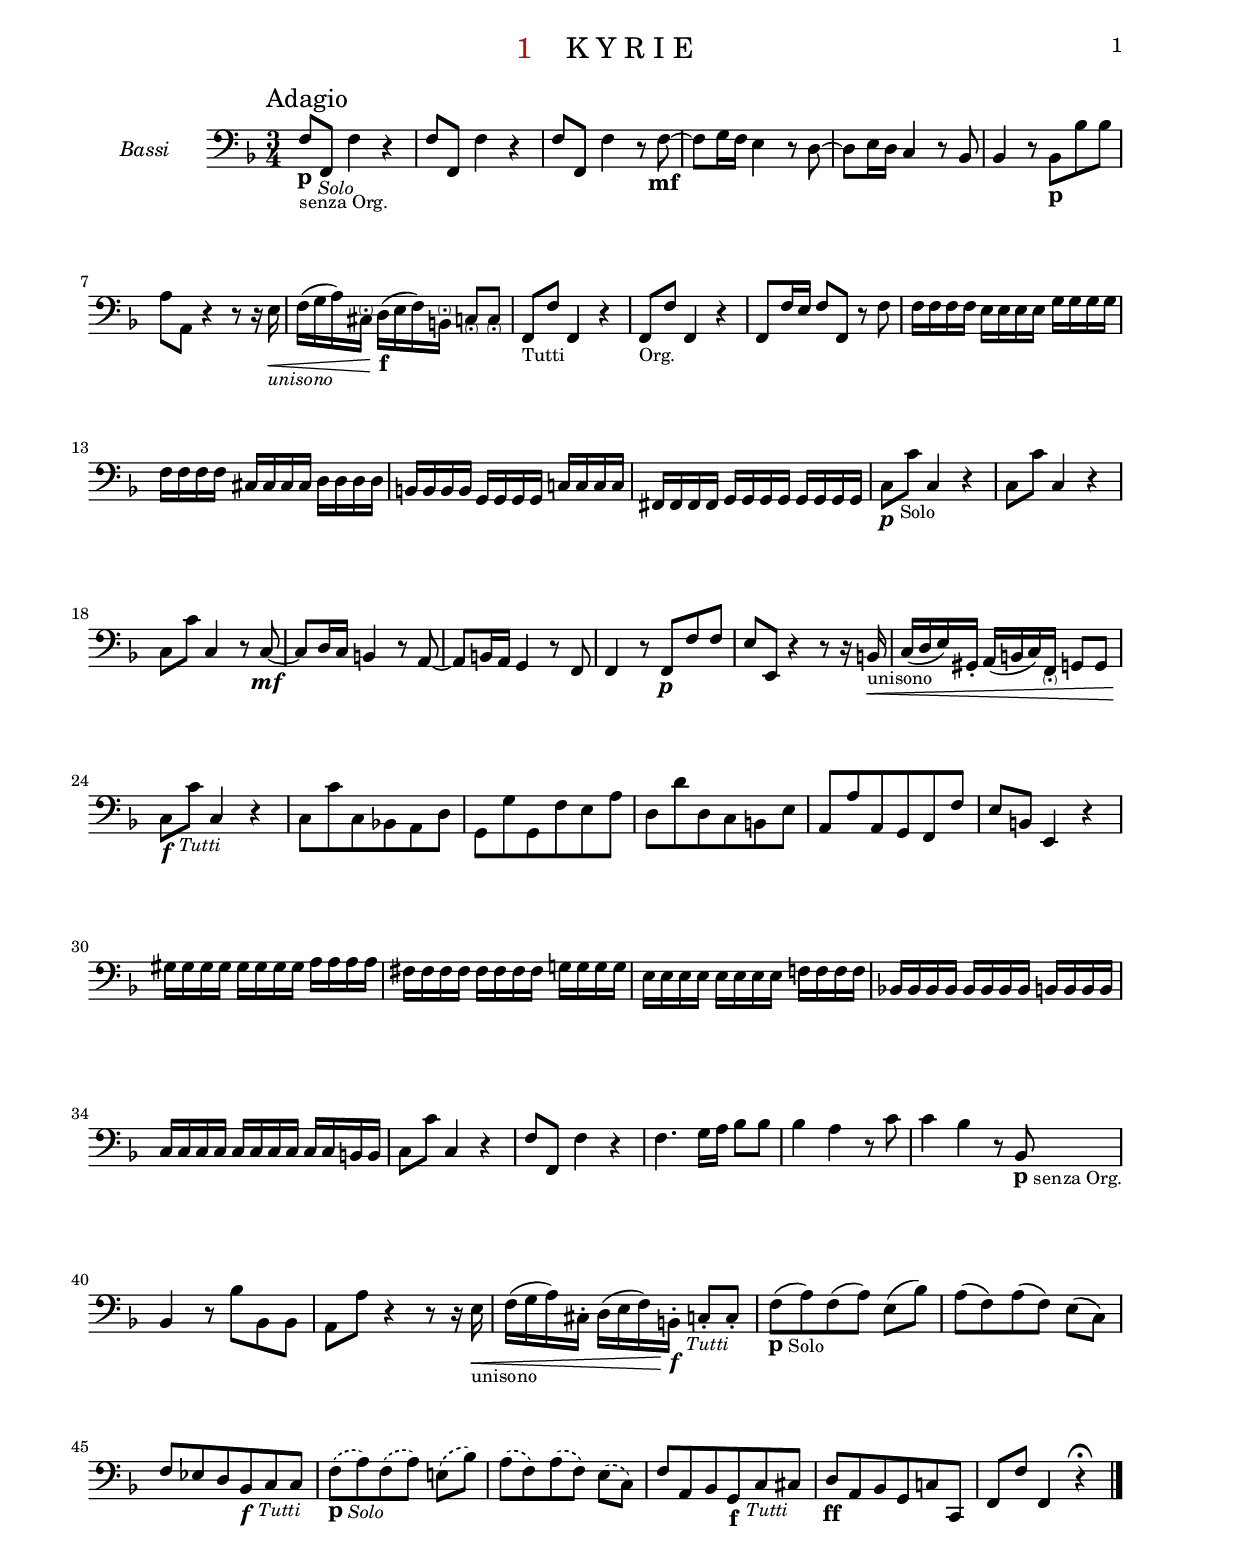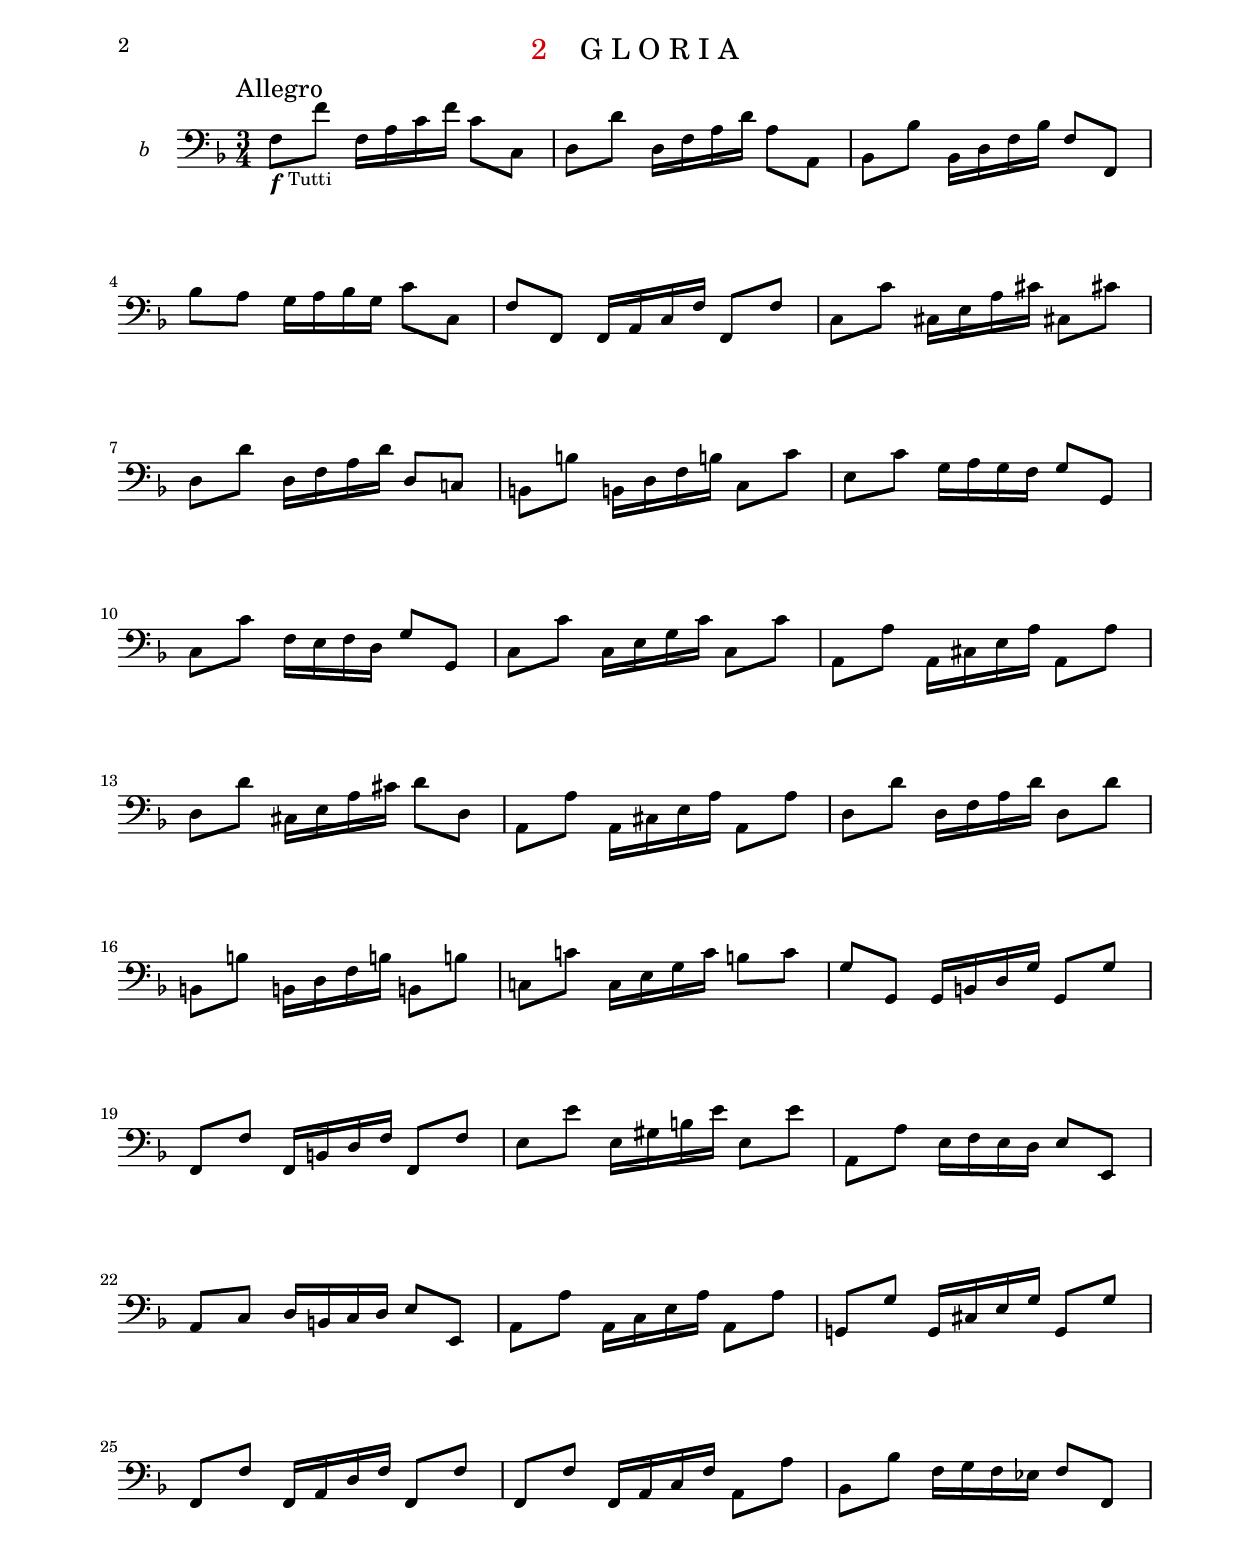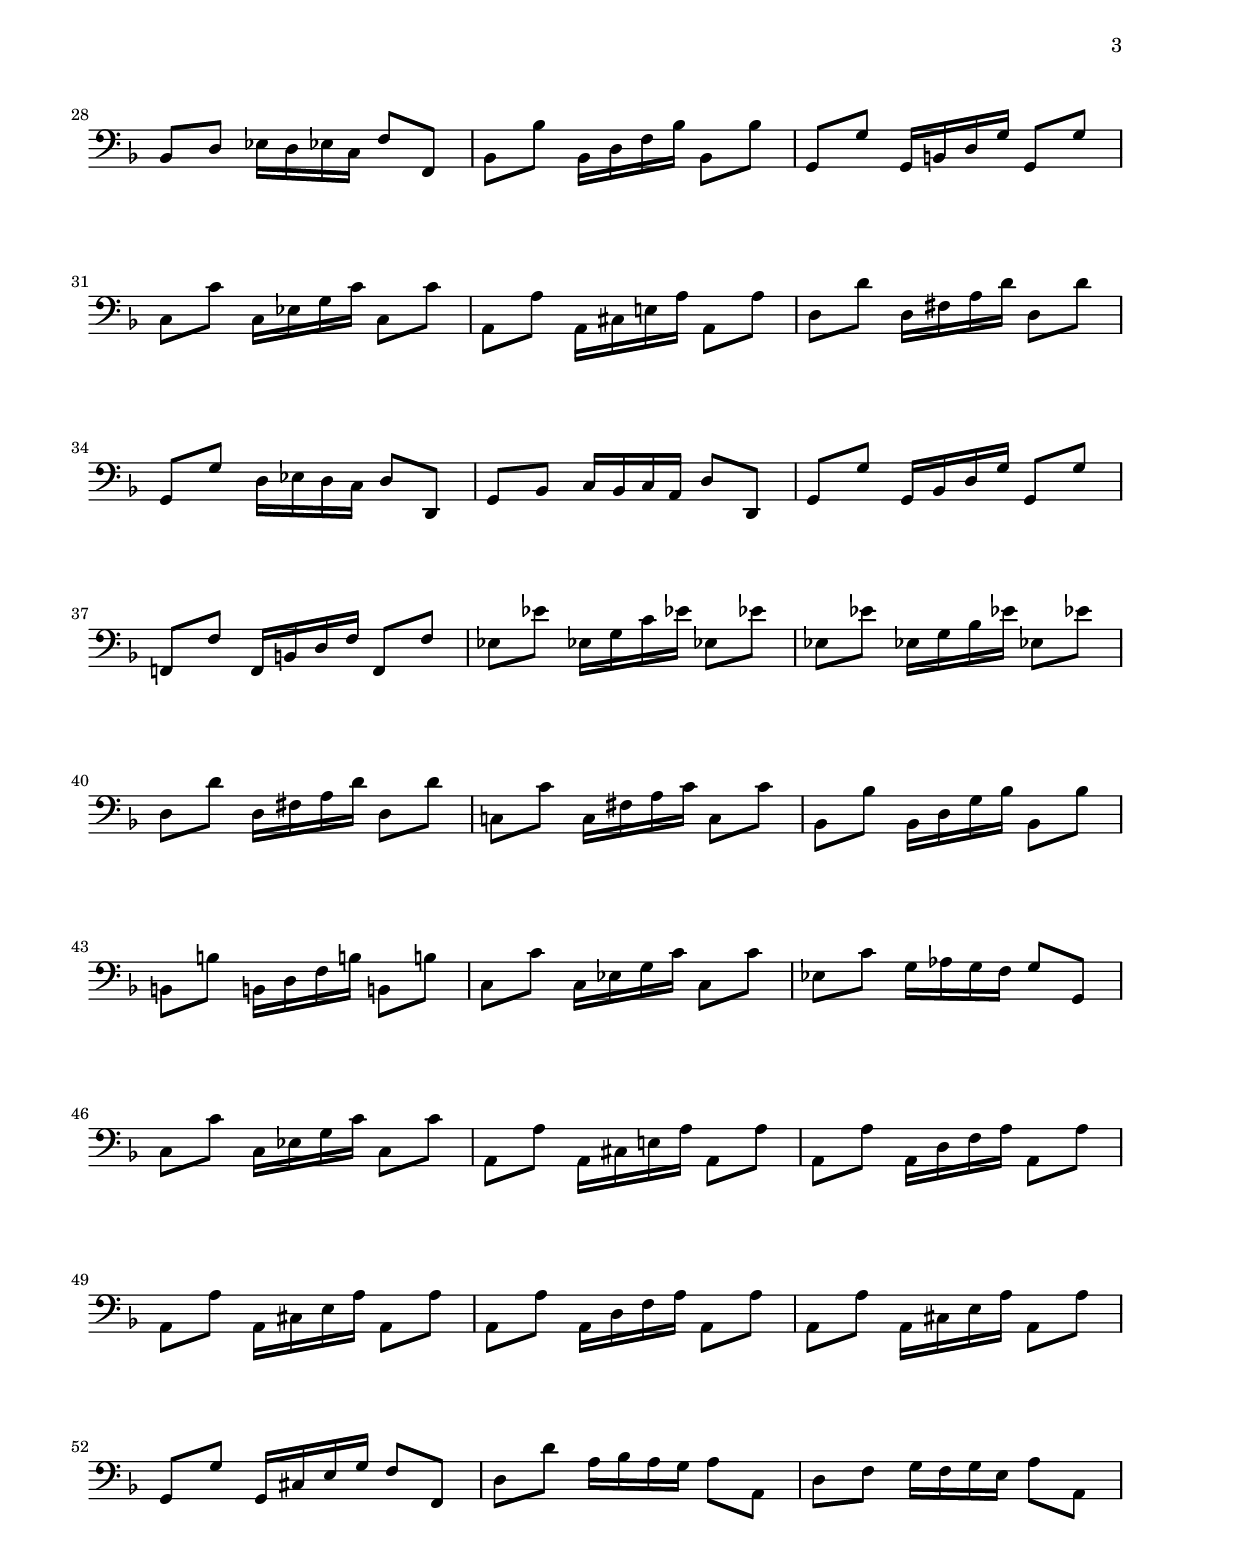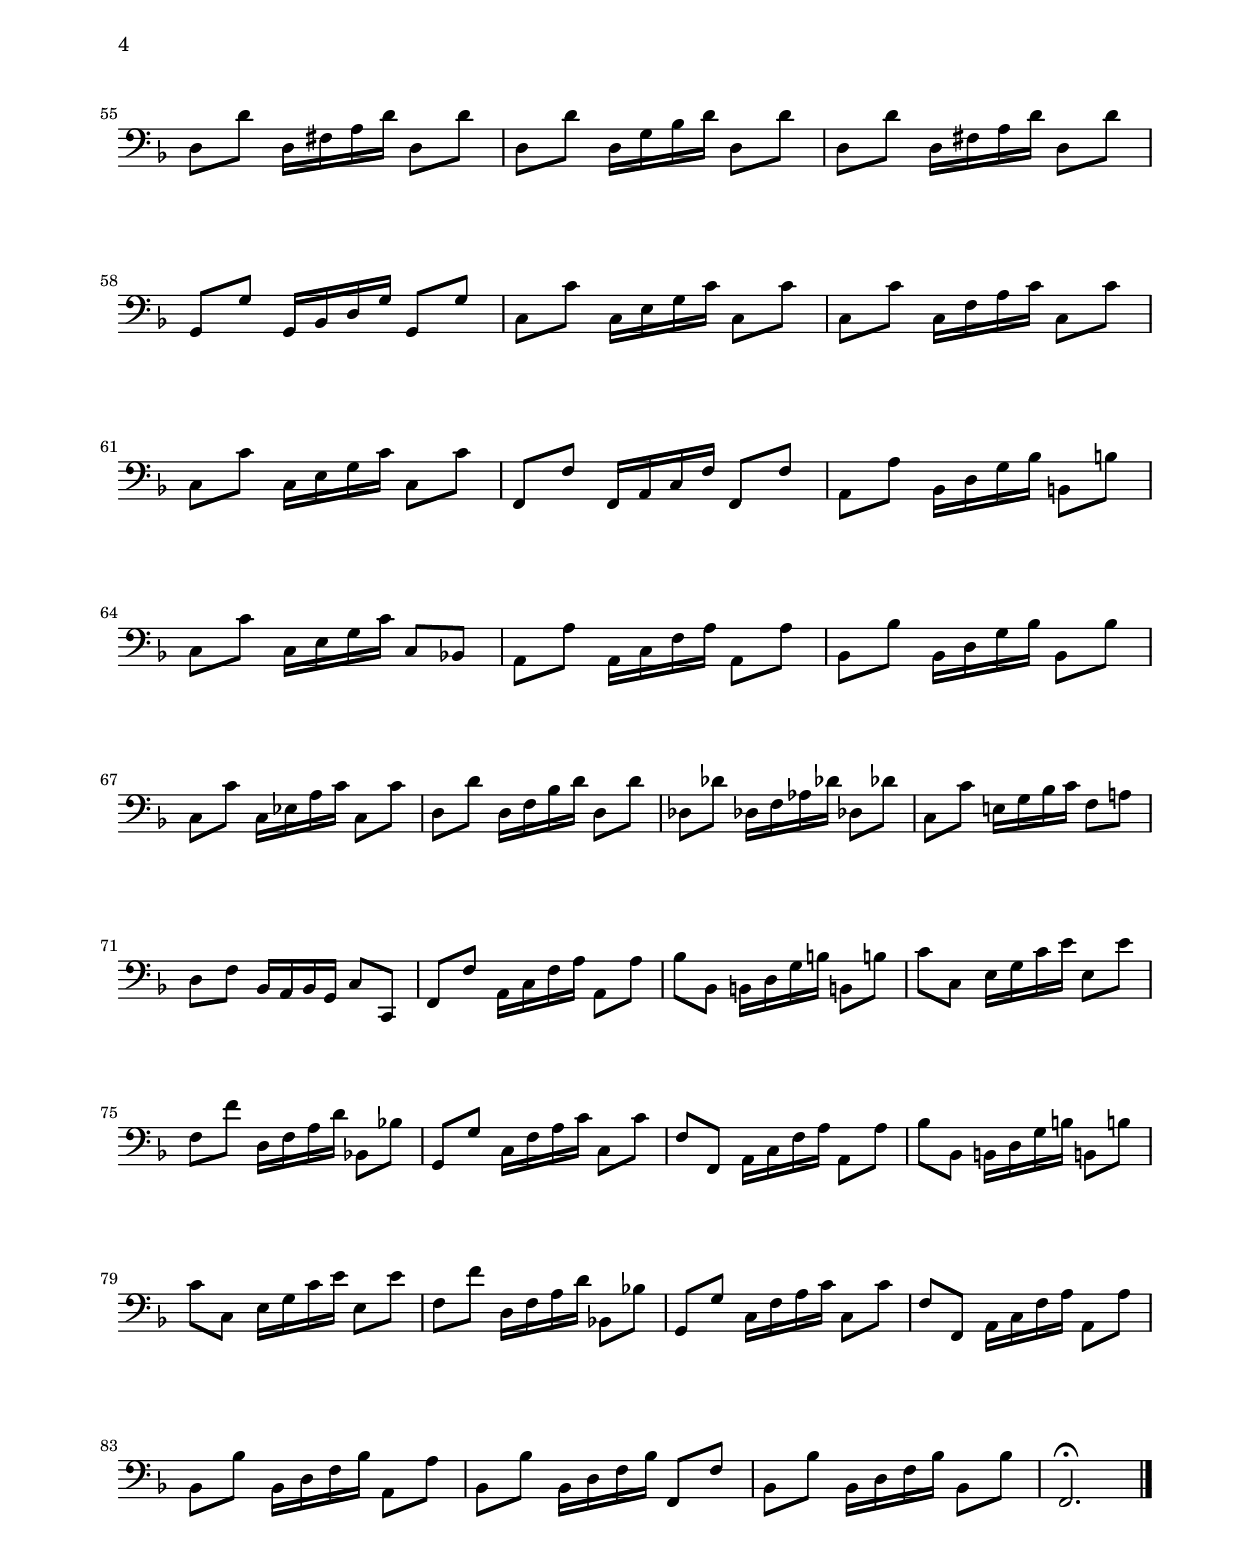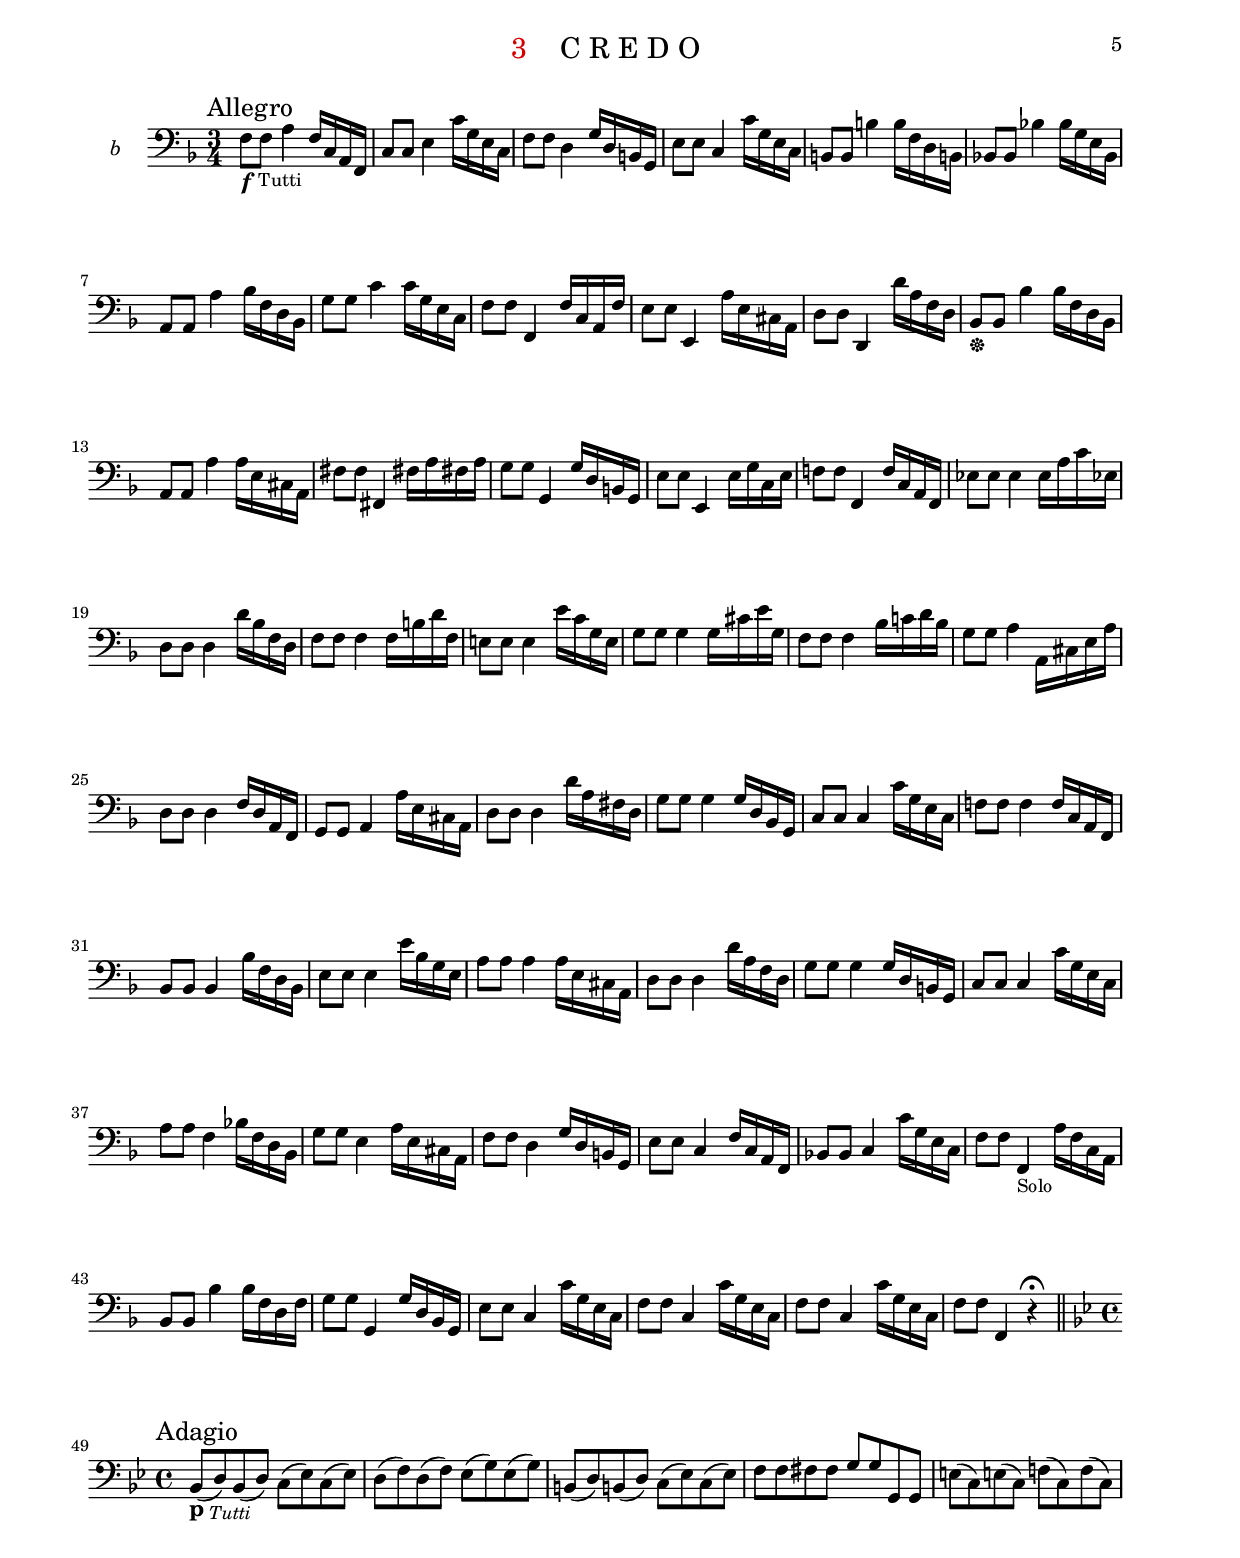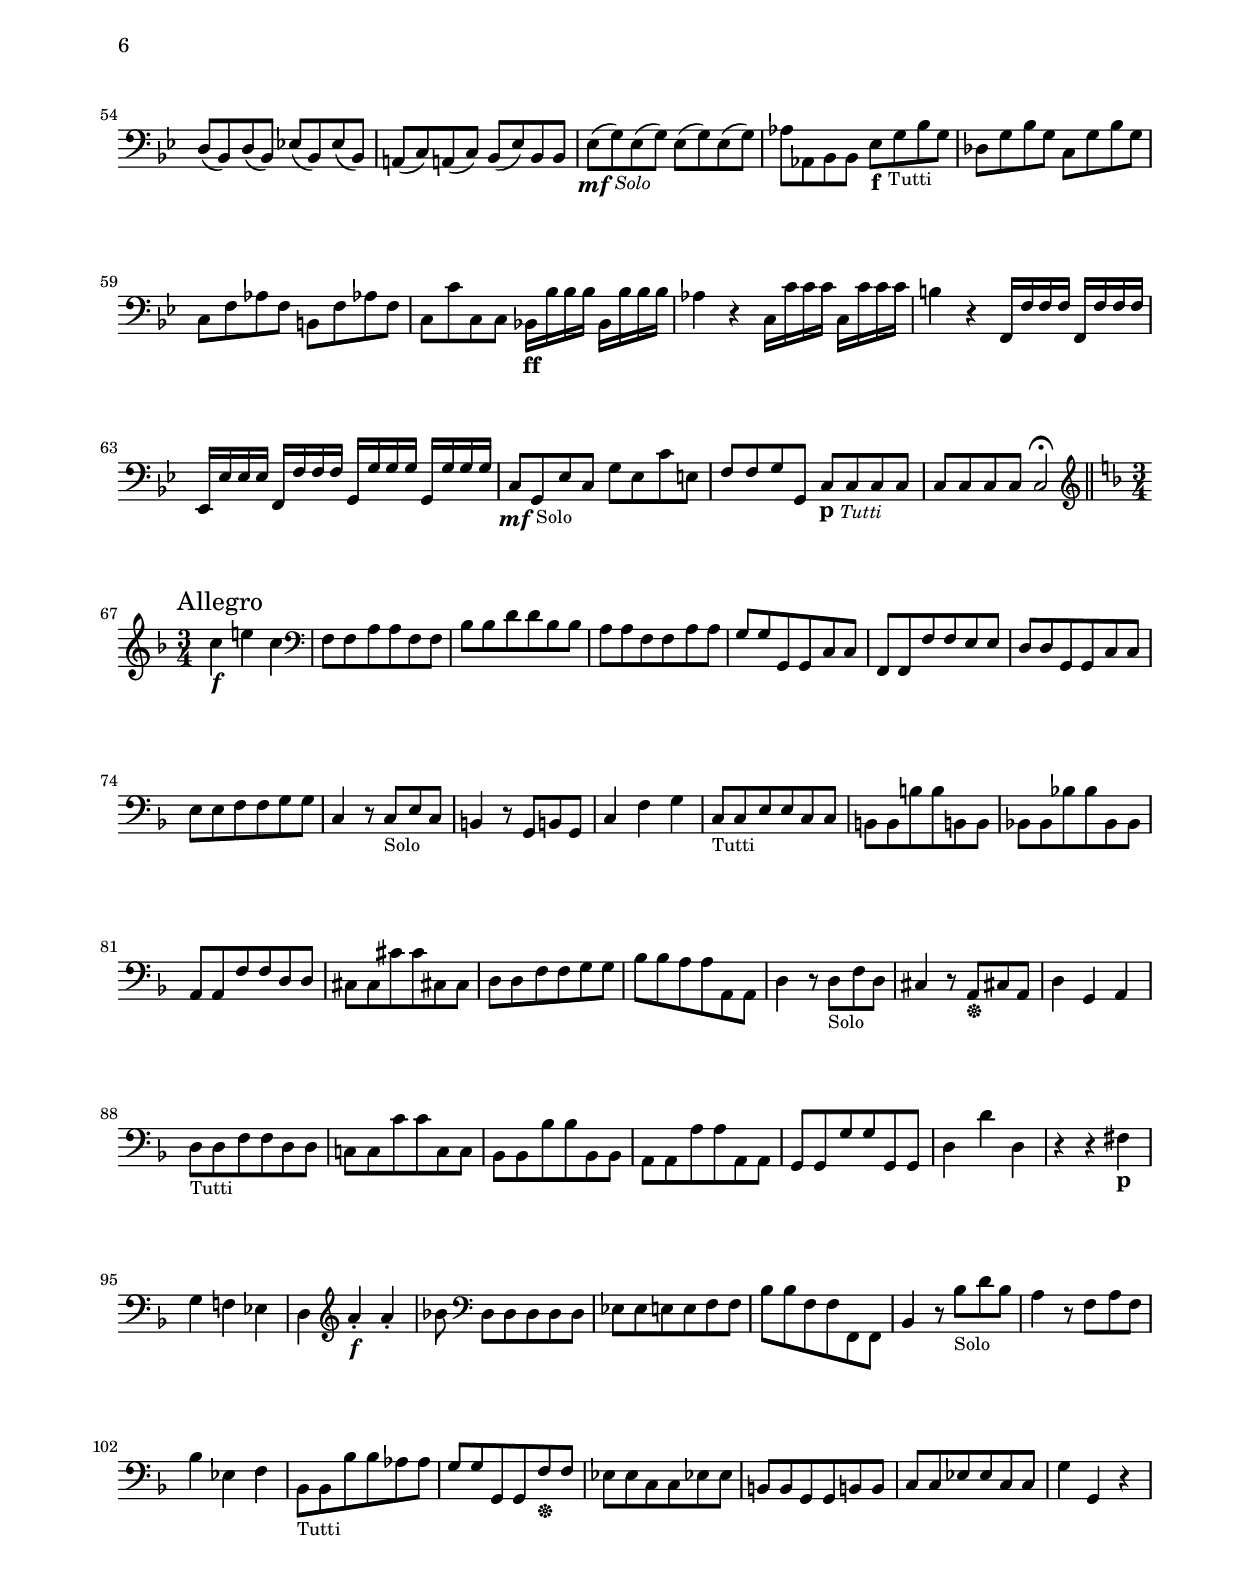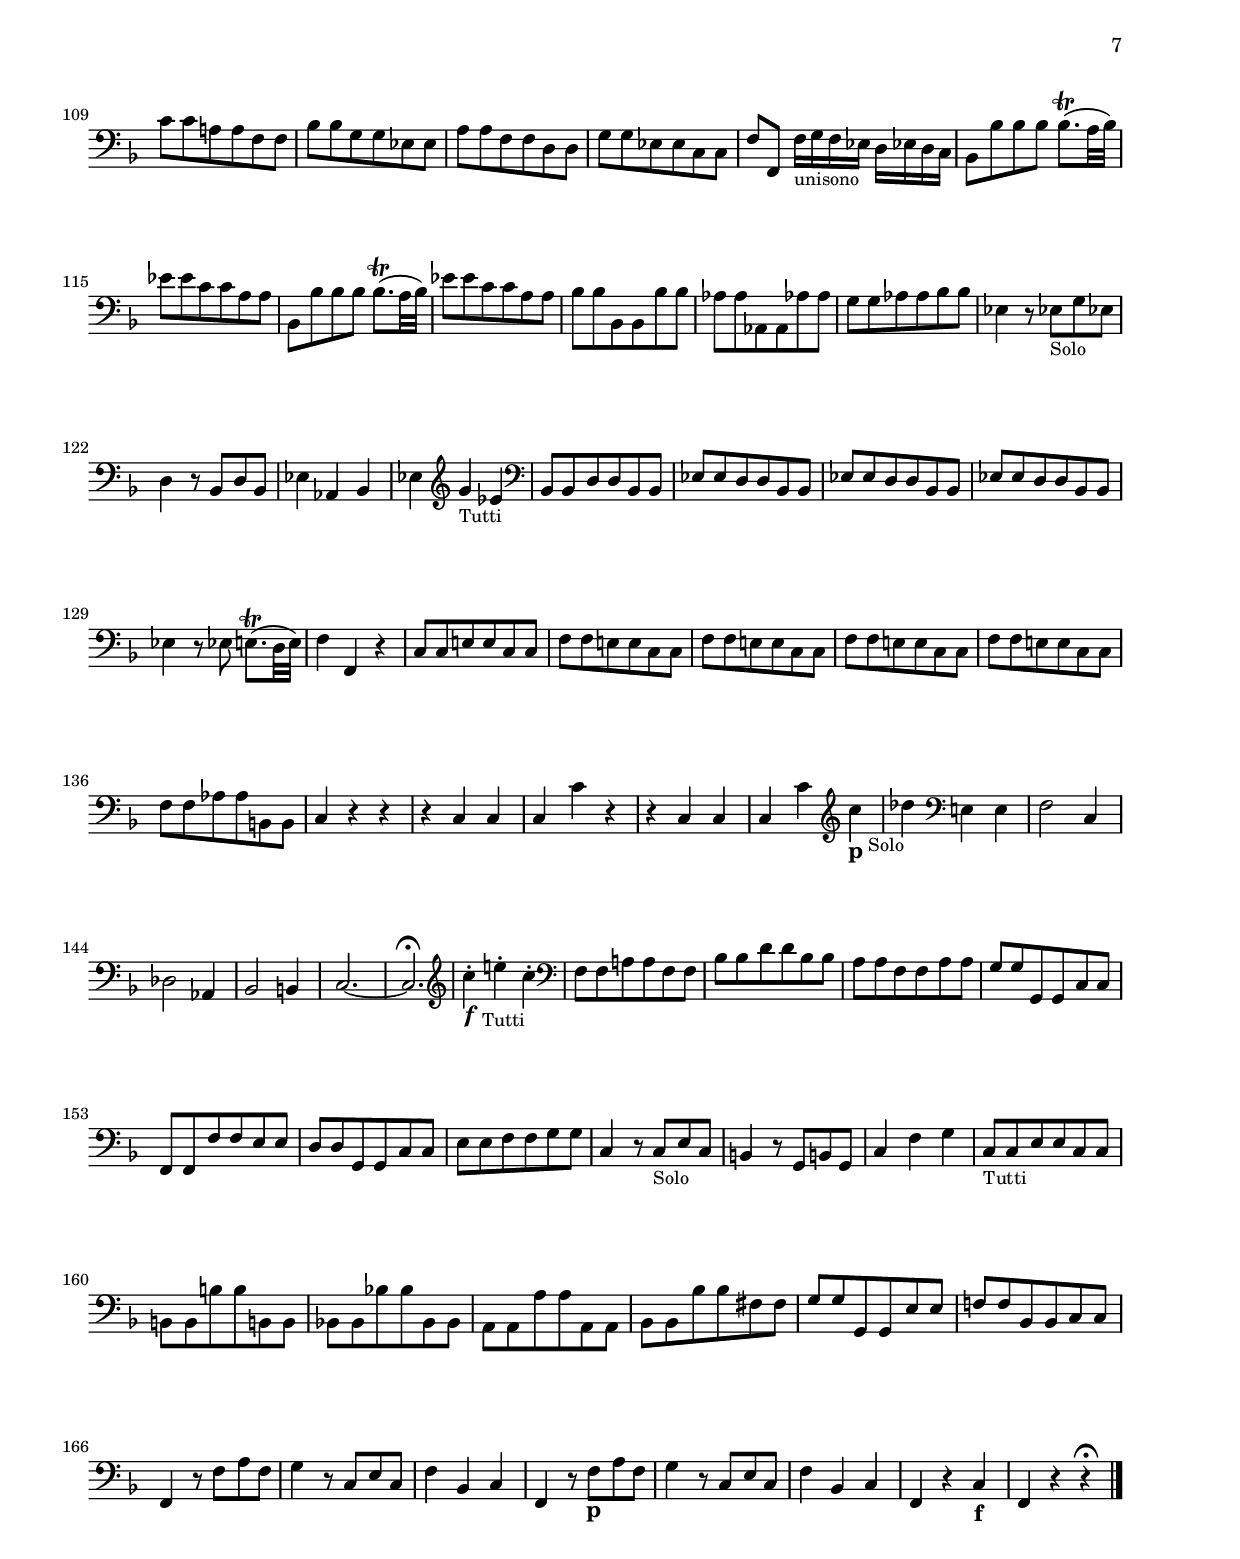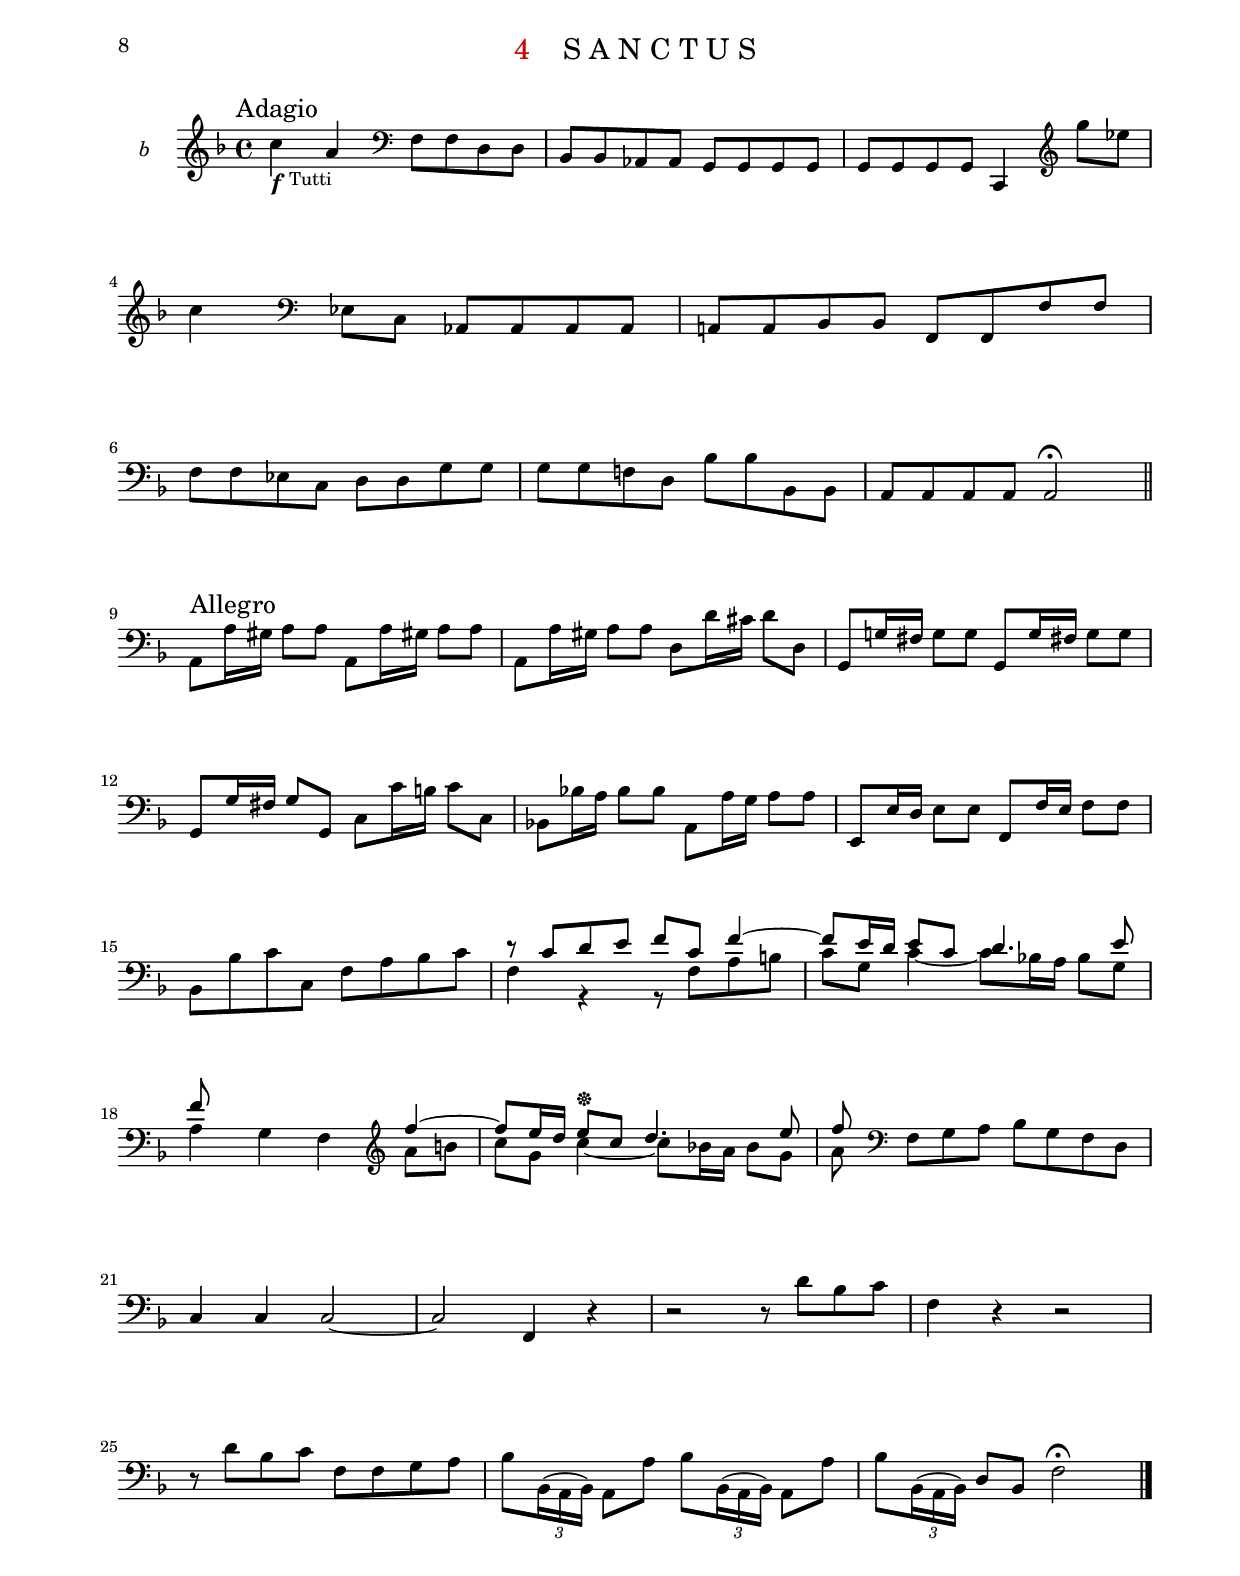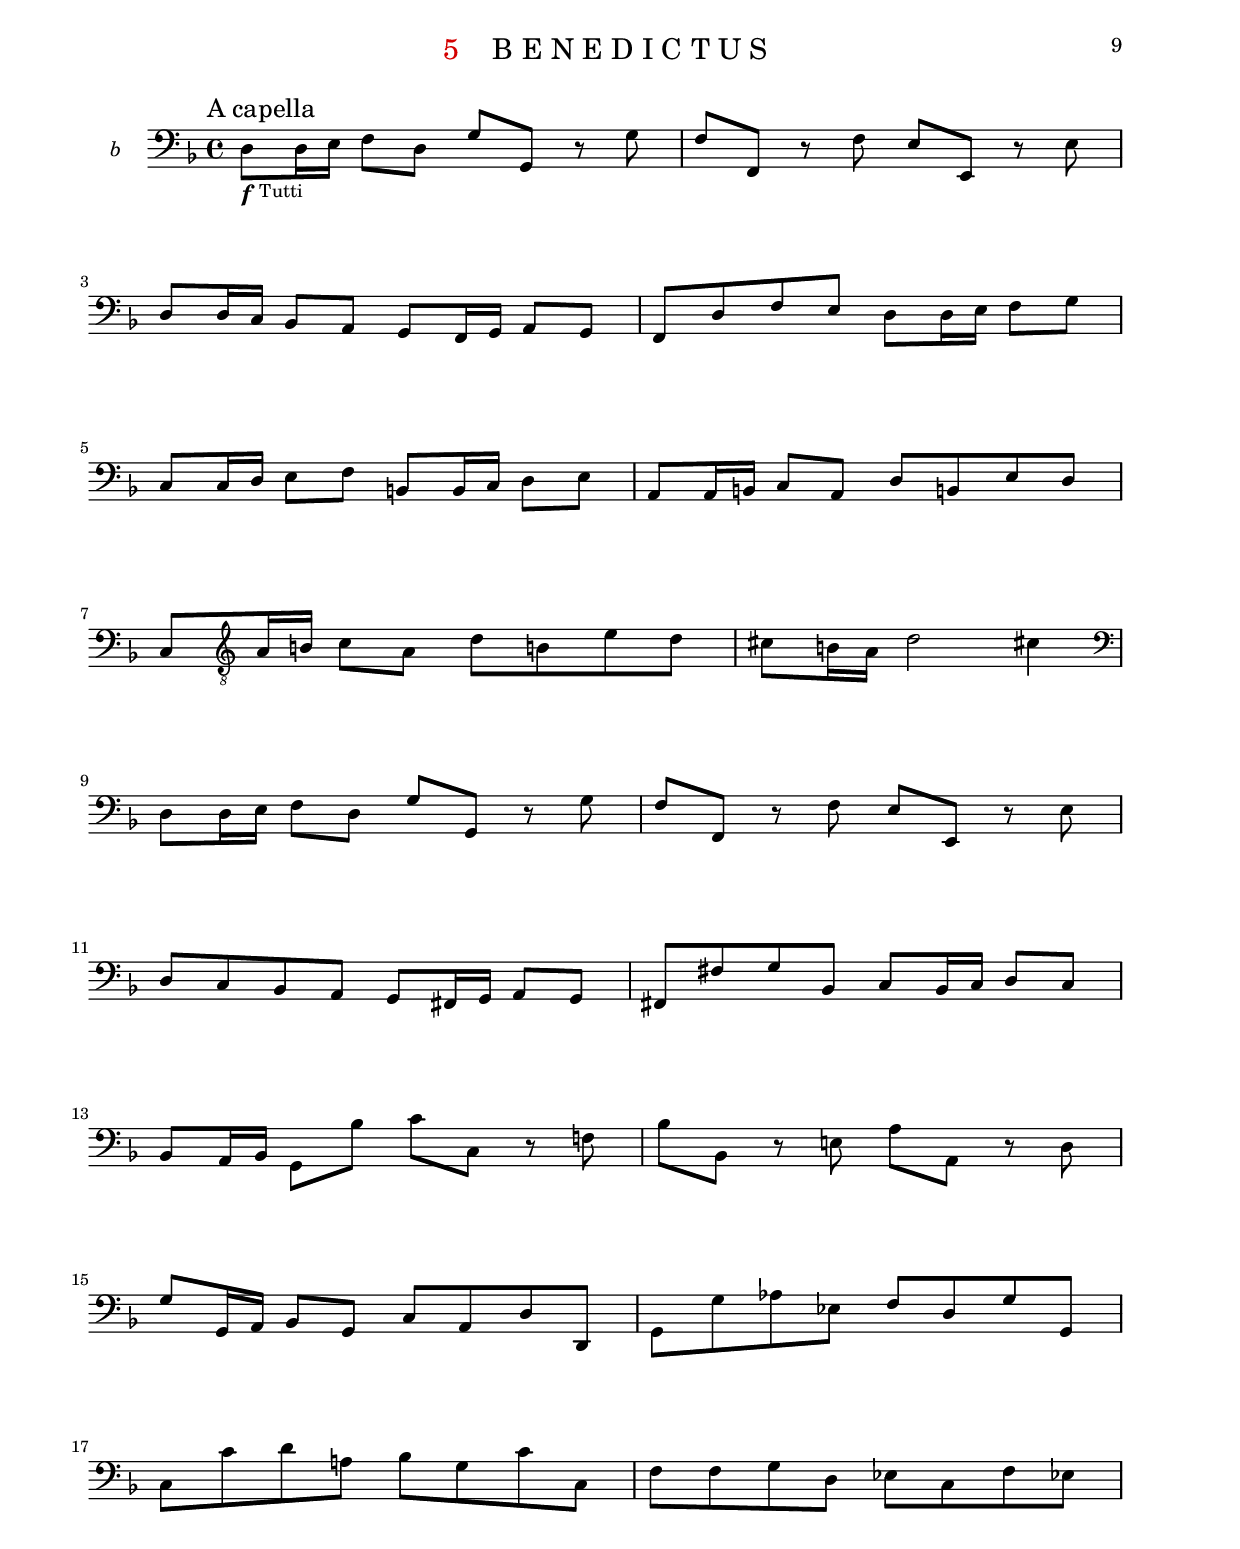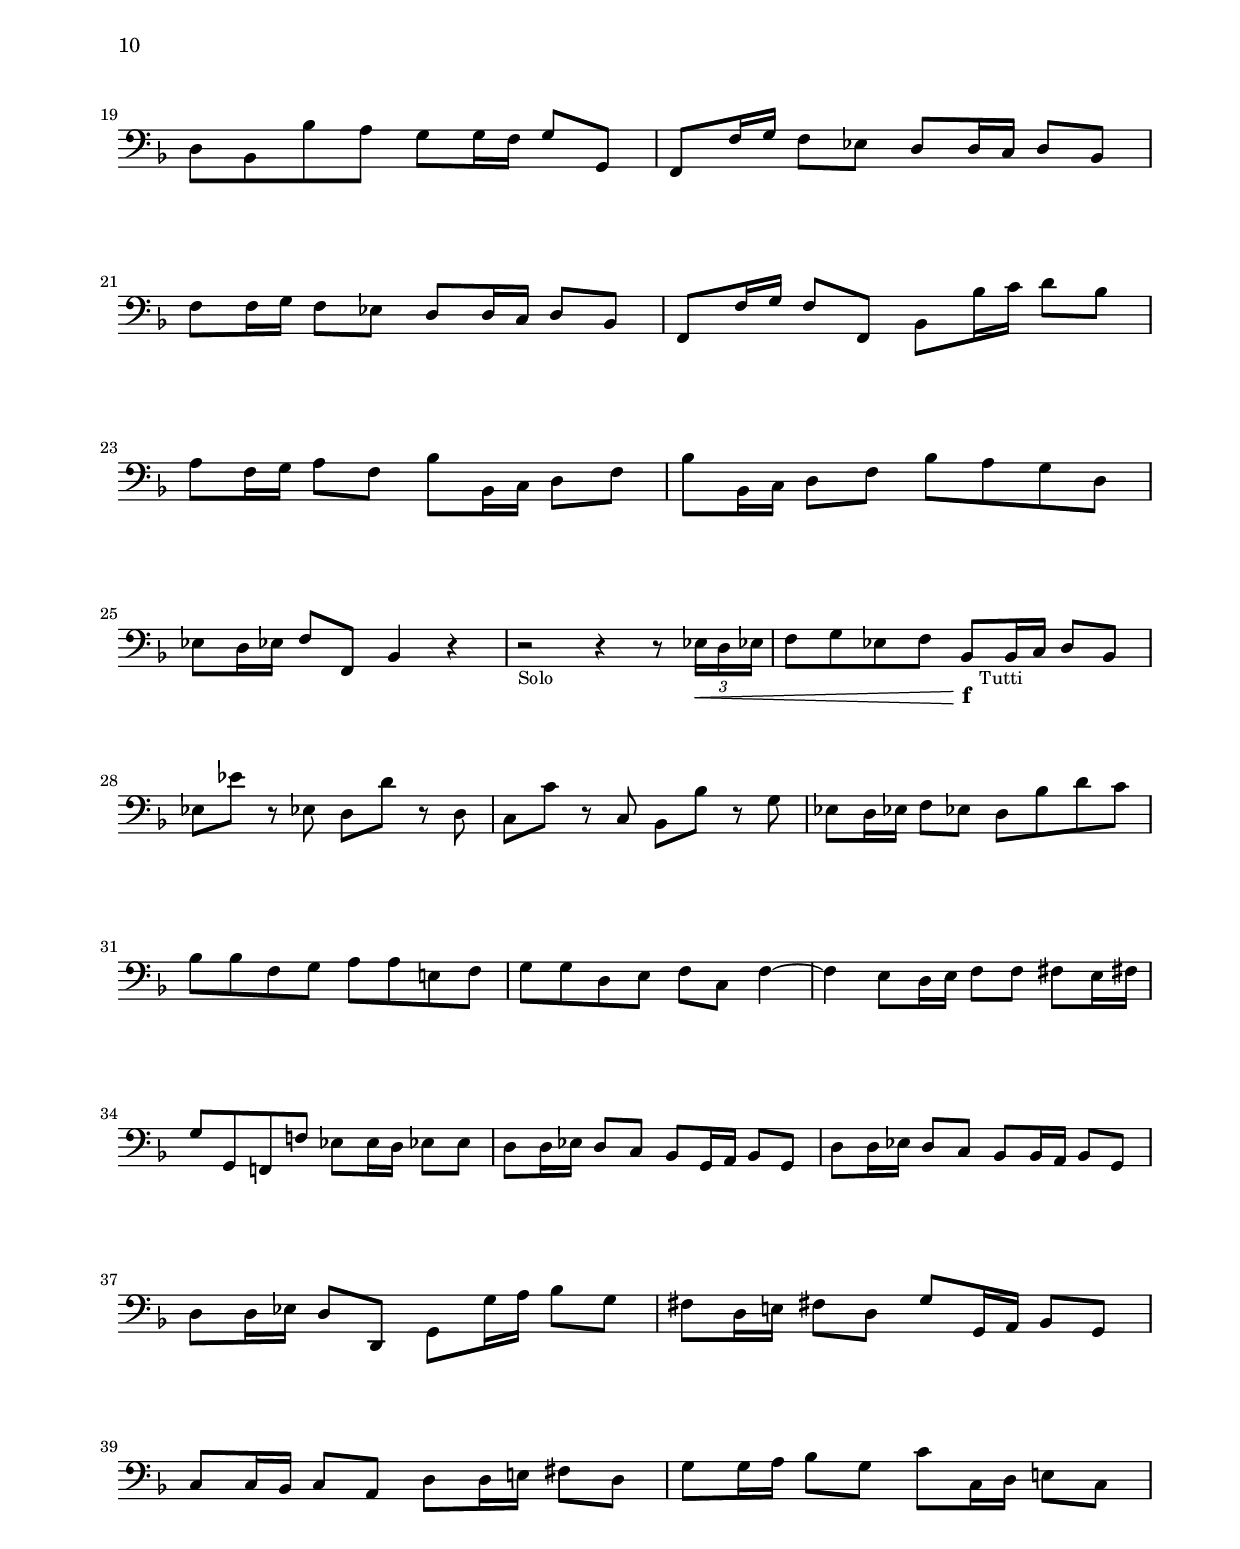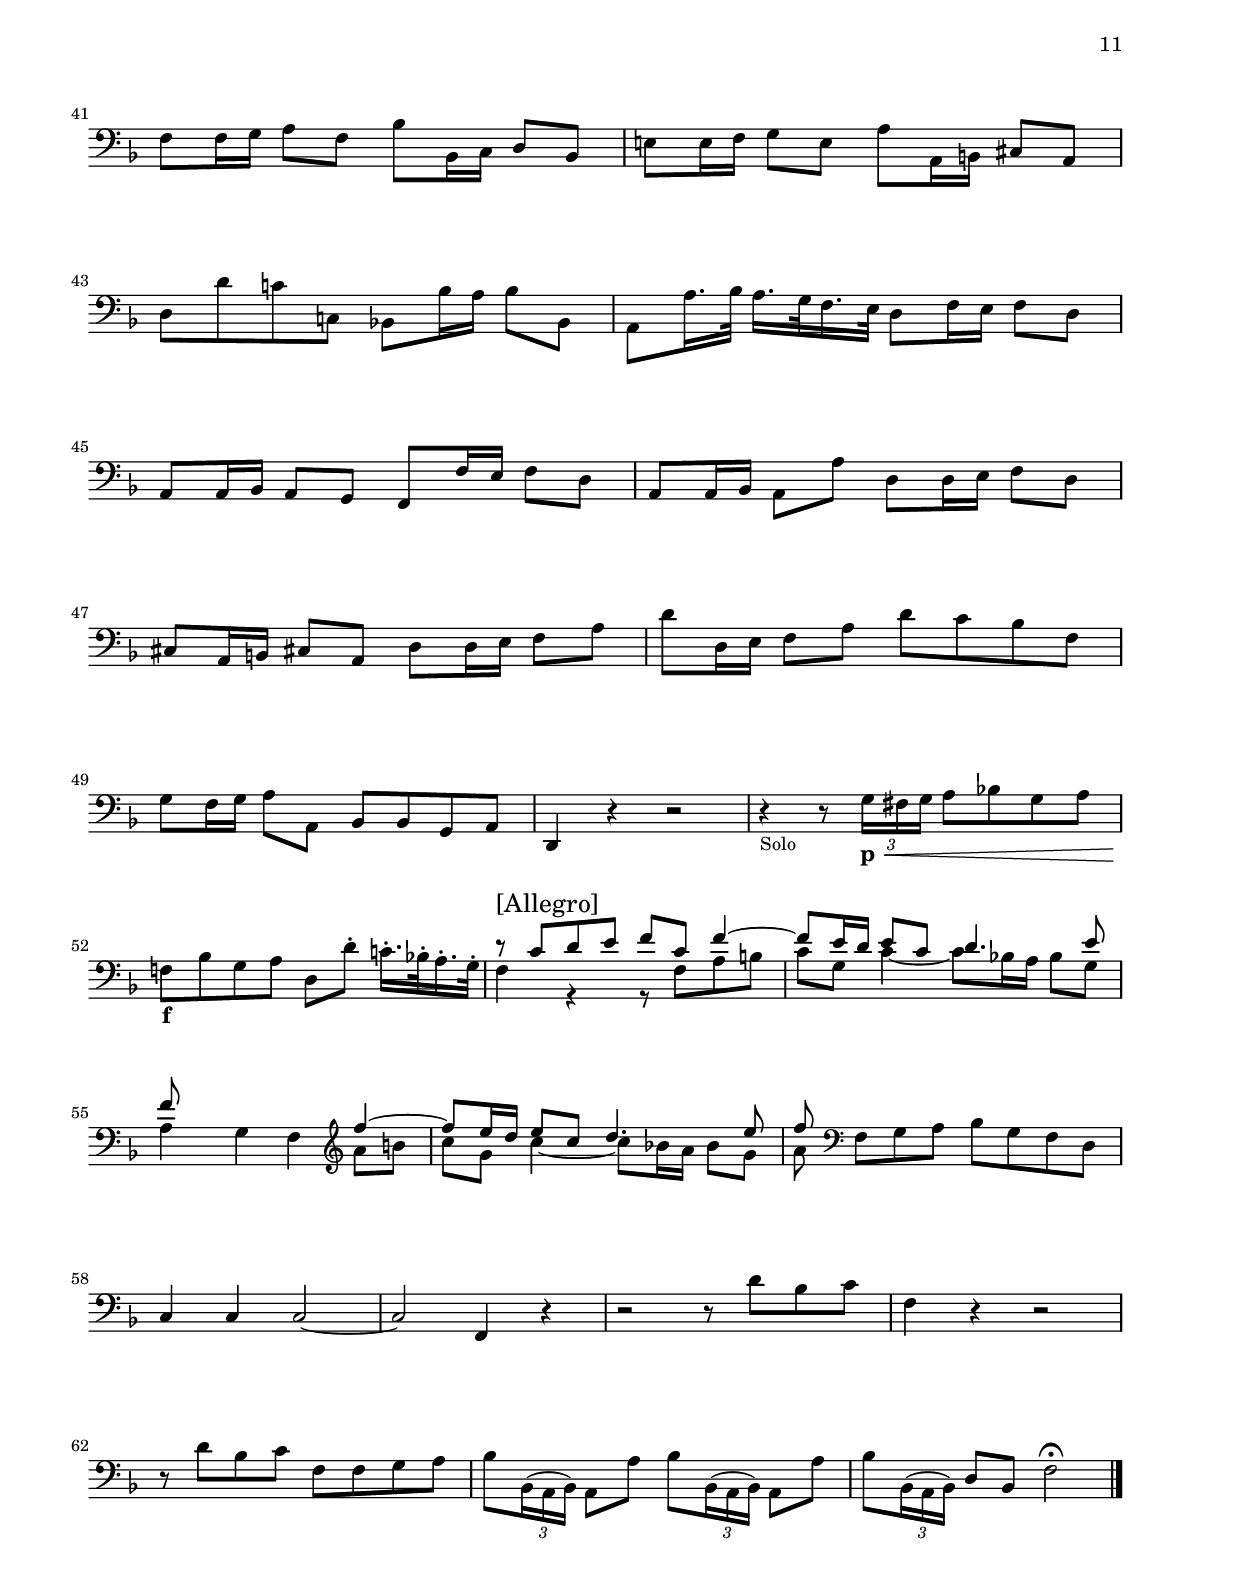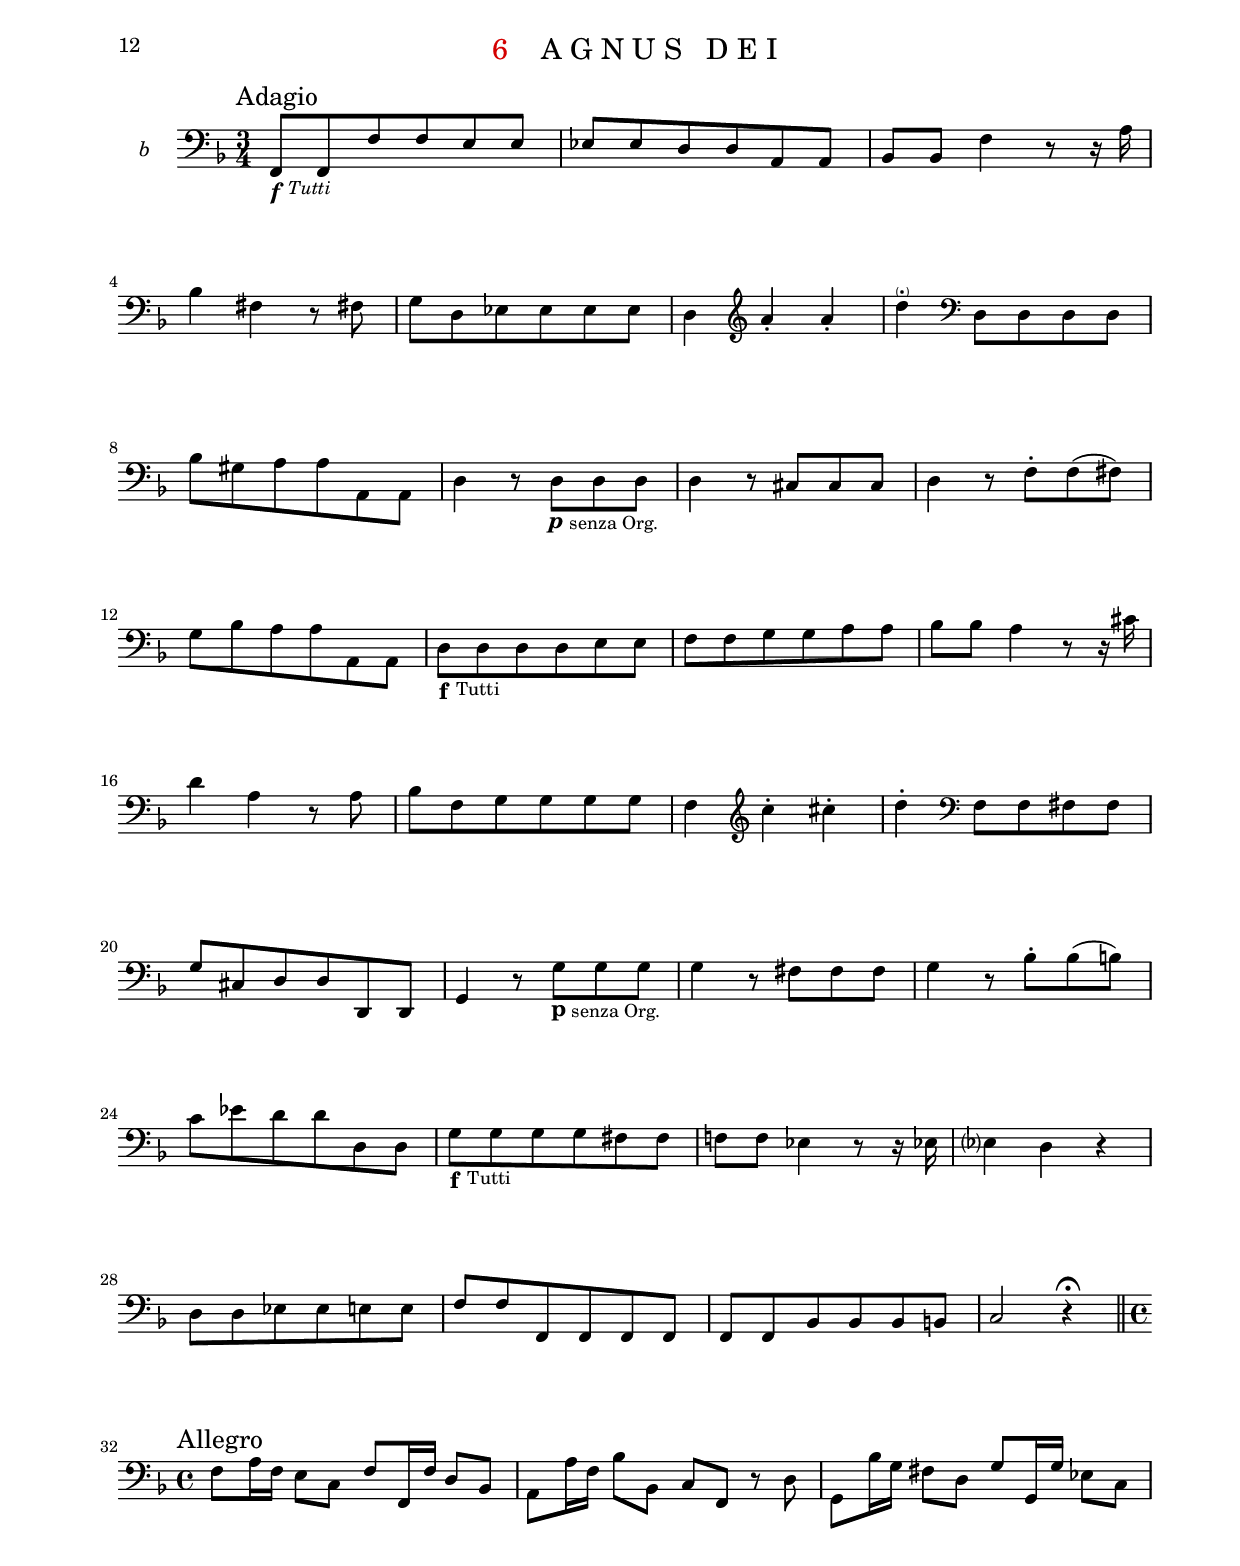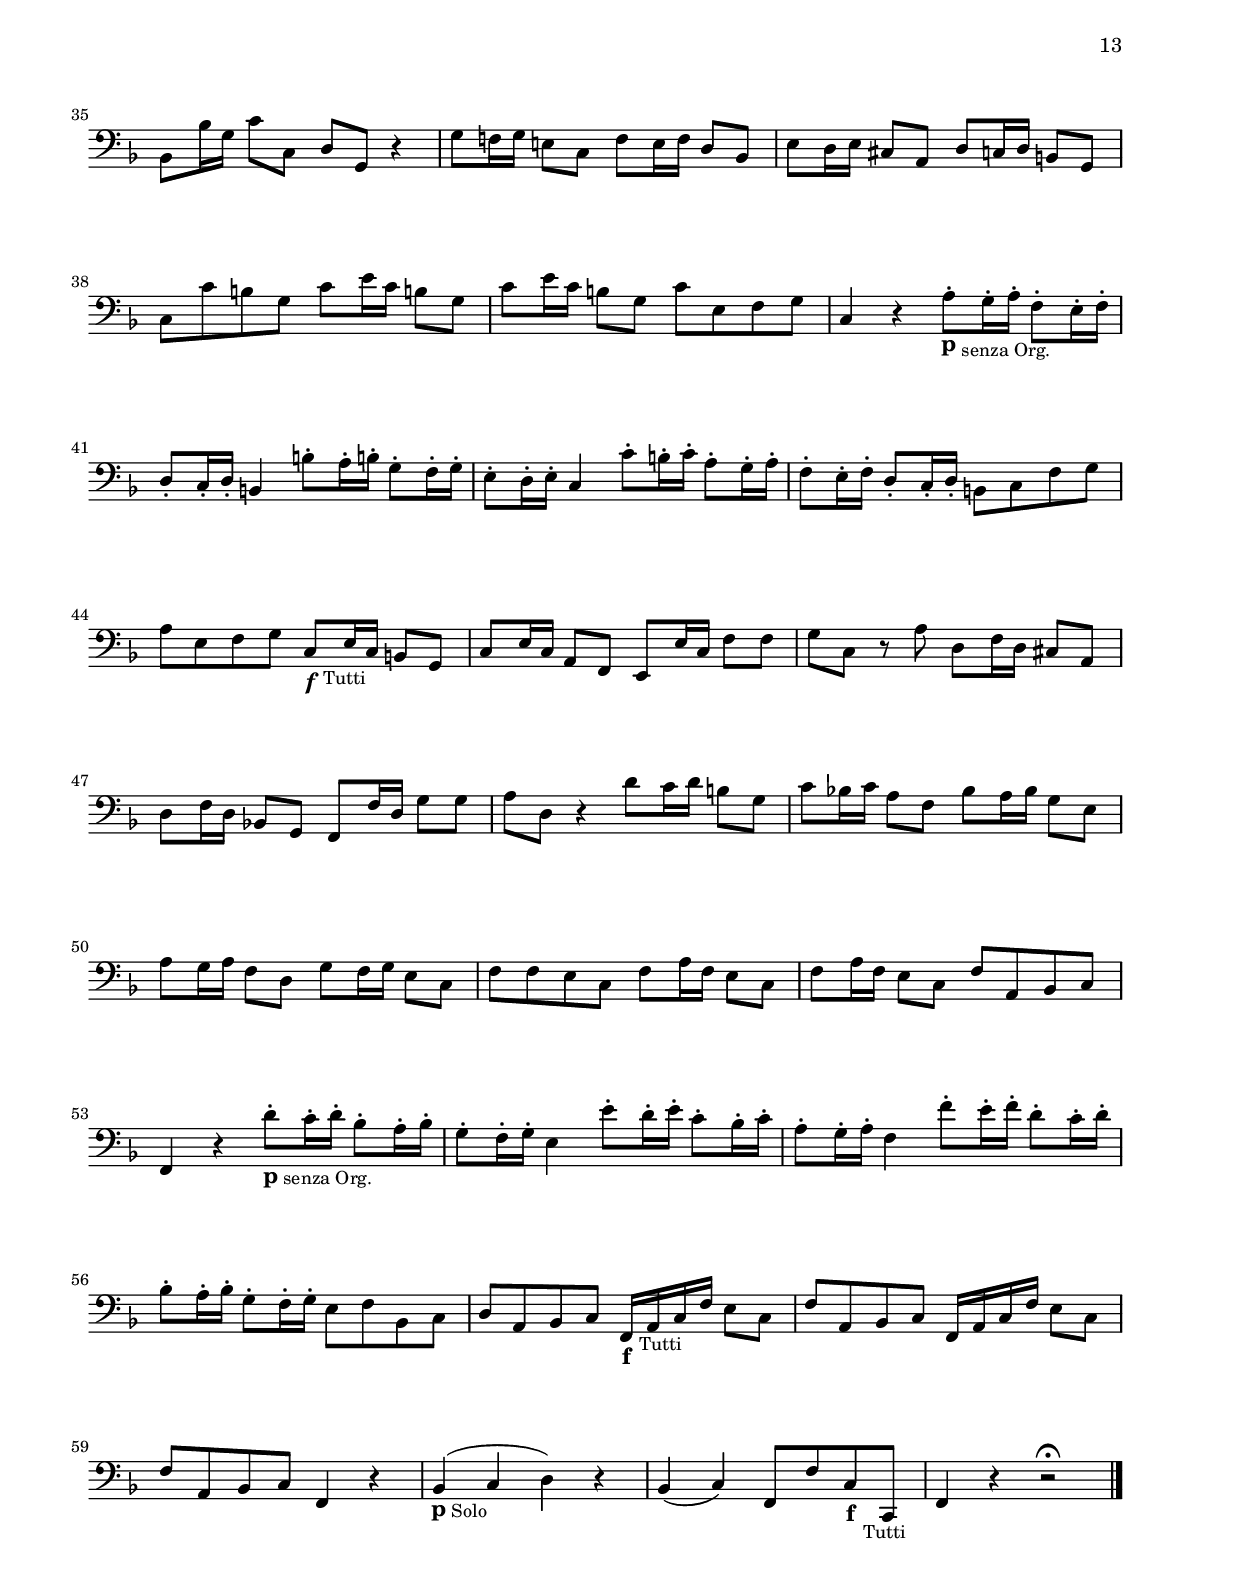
\version "2.22.0"

\include "../definitions.ly"

\paper {
	indent = 1\cm
	top-margin = 1.5\cm
	system-separator-markup = ##f
	system-system-spacing =
    #'((basic-distance . 18)
       (minimum-distance . 18)
       (padding . -100)
       (stretchability . 0))

	top-system-spacing =
    #'((basic-distance . 12)
       (minimum-distance . 12)
       (padding . -100)
       (stretchability . 0))

	top-markup-spacing =
    #'((basic-distance . 0)
       (minimum-distance . 0)
       (padding . -100)
       (stretchability . 0))

	markup-system-spacing =
    #'((basic-distance . 12)
       (minimum-distance . 12)
       (padding . -100)
       (stretchability . 0))

	systems-per-page = #9
}

#(set-global-staff-size 17.82)

\layout {
	\context {
		\Staff
		instrumentName = "b"
	}
}

\book {
	\bookpart {
		\header {
			number = "1"
			title = "K Y R I E"
		}
		\paper { indent = 2\cm }
		\score {
			<<
				\new Staff {
					\set Staff.instrumentName = "Bassi"
					\KyrieOrgano
				}
			>>
		}
	}
	\bookpart {
		\header {
			number = "2"
			title = "G L O R I A"
		}
		\score {
			<<
				\new Staff { \GloriaOrgano }
			>>
		}
	}
	\bookpart {
		\header {
			number = "3"
			title = "C R E D O"
		}
		\score {
			<<
				\new Staff { \CredoOrgano }
			>>
		}
	}
	\bookpart {
		\header {
			number = "4"
			title = "S A N C T U S"
		}
		\score {
			<<
				\new Staff { \SanctusOrgano }
			>>
		}
	}
	\bookpart {
		\header {
			number = "5"
			title = "B E N E D I C T U S"
		}
		\score {
			<<
				\new Staff { \BenedictusOrgano }
			>>
		}
	}
	\bookpart {
		\header {
			number = "6"
			title = "A G N U S   D E I"
		}
		\score {
			<<
				\new Staff { \AgnusDeiOrgano }
			>>
		}
	}
}
